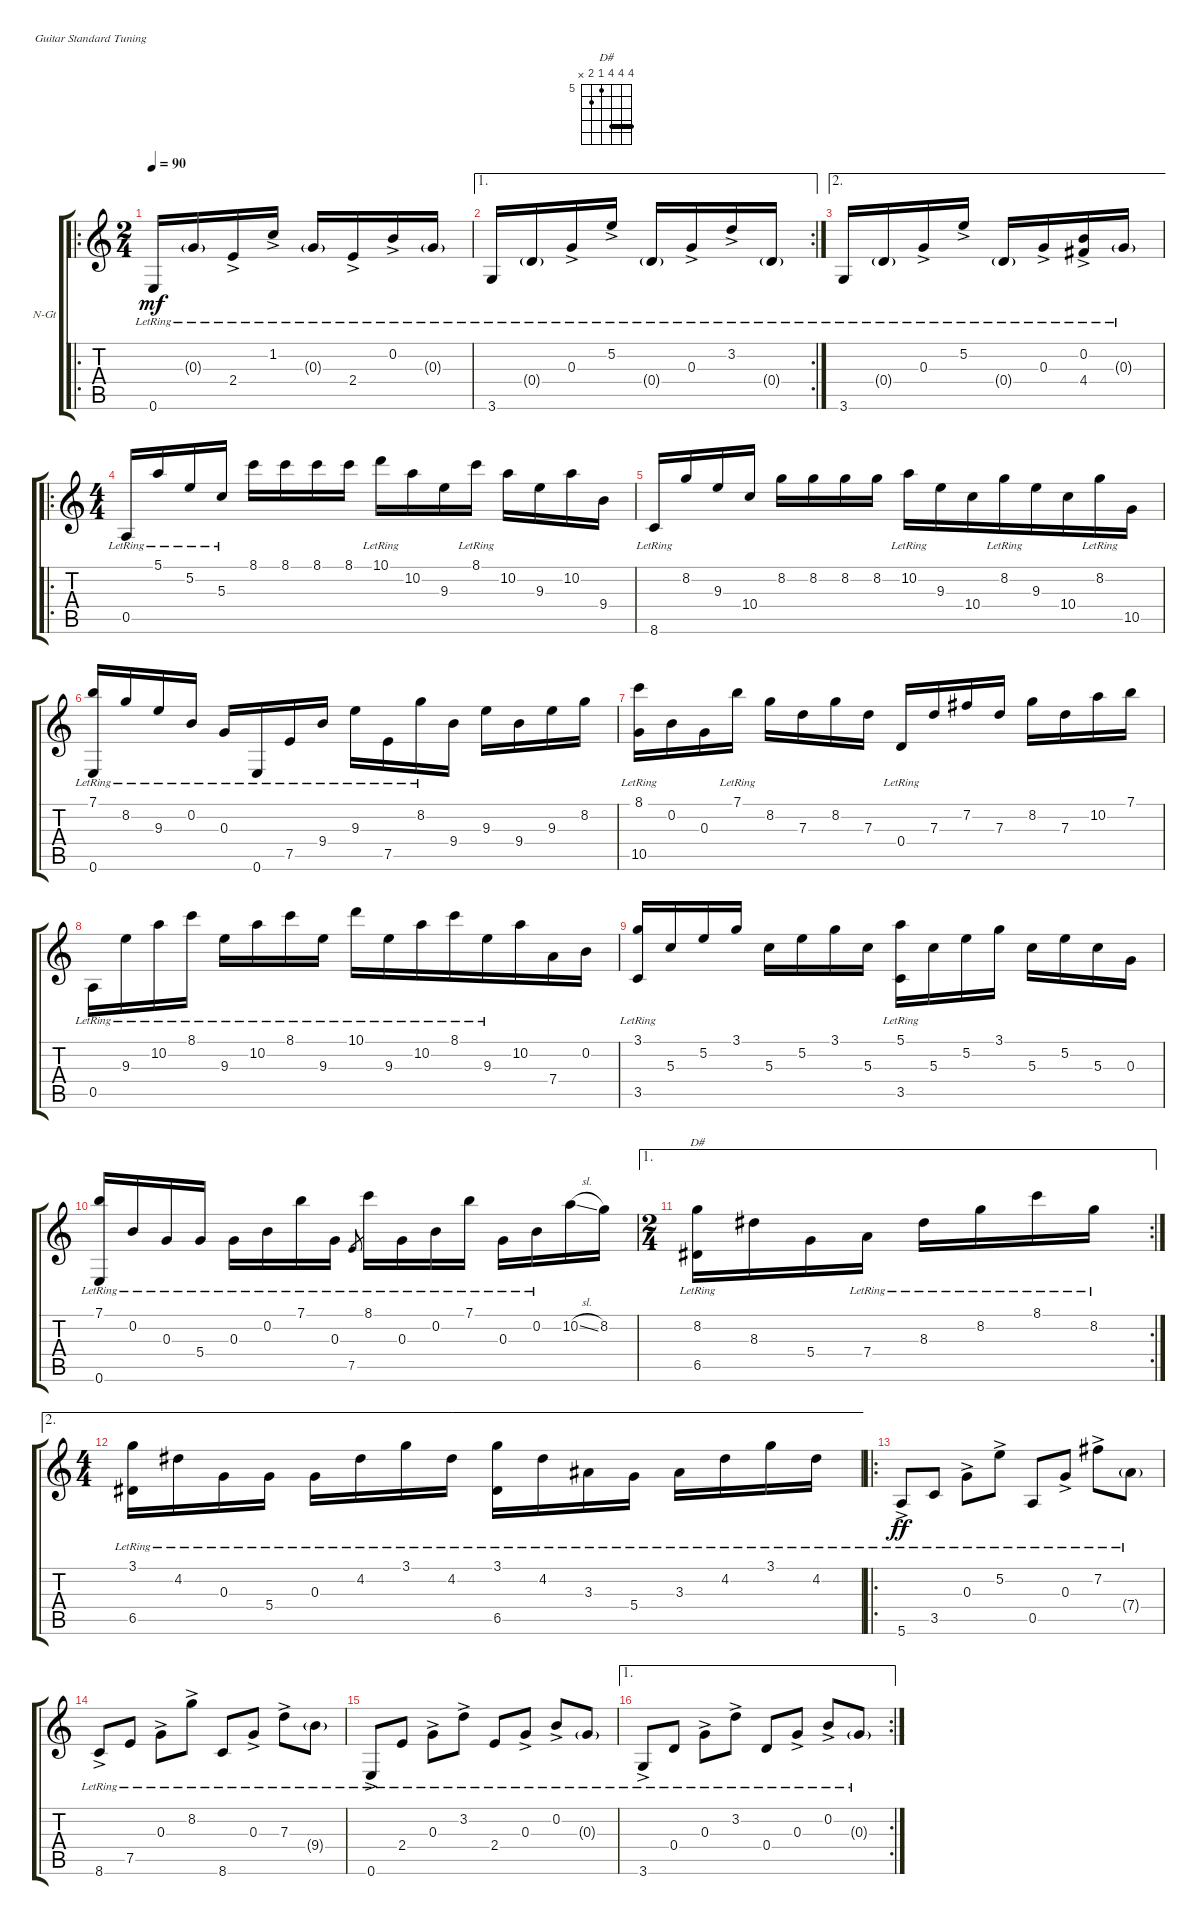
\defaultSystemsLayout 4
\bracketExtendMode groupsimilarinstruments
\firstSystemTrackNameOrientation horizontal
\otherSystemsTrackNameOrientation horizontal
\track ("Nylon Guitar" "N-Gt") {instrument acousticguitarnylon}
\staff {score tabs}
\tuning (E4 B3 G3 D3 A2 E2)
\chord ("D#" 8 8 8 5 6 x) {firstfret 5 barre (8 8)}
\ro
\ts (2 4)
\tempo 90
\clef g2
\ks c
0.6{lr}.16{dy mf} 0.3{g lr}.16 2.4{ac lr}.16 1.2{ac lr}.16 0.3{g lr}.16 2.4{ac lr}.16 0.2{ac lr}.16 0.3{g lr}.16 |
\ae 1
\rc 2
3.6{lr}.16 0.4{g lr}.16 0.3{ac lr}.16 5.2{ac lr}.16 0.4{g lr}.16 0.3{ac lr}.16 3.2{ac lr}.16 0.4{g lr}.16 |
\ae 2
3.6{lr}.16 0.4{g lr}.16 0.3{ac lr}.16 5.2{ac lr}.16 0.4{g lr}.16 0.3{ac lr}.16 (4.4{ac lr} 0.2{ac lr}).16 0.3{g lr}.16 |
\ro
\ts (4 4)
0.5{lr}.16 5.1{lr}.16 5.2{lr}.16 5.3{lr}.16 8.1.16 8.1.16 8.1.16 8.1.16 10.1{lr}.16 10.2.16 9.3.16 8.1{lr}.16 10.2.16 9.3.16 10.2.16 9.4.16 |
8.6{lr}.16 8.2.16 9.3.16 10.4.16 8.2.16 8.2.16 8.2.16 8.2.16 10.2{lr}.16{beam merge} 9.3.16{beam merge} 10.4.16{beam merge} 8.2{lr}.16{beam merge} 9.3.16{beam merge} 10.4.16{beam merge} 8.2{lr}.16{beam merge} 10.5.16 |
(0.6{lr} 7.1{lr}).16 8.2{lr}.16 9.3{lr}.16 0.2{lr}.16 0.3{lr}.16 0.6{lr}.16 7.5{lr}.16 9.4{lr}.16 9.3{lr}.16 7.5{lr}.16 8.2{lr}.16 9.4.16 9.3.16 9.4.16 9.3.16 8.2.16 |
(8.1{lr} 10.5{lr}).16 0.2.16 0.3.16 7.1{lr}.16 8.2.16 7.3.16 8.2.16 7.3.16 0.4{lr}.16 7.3.16 7.2.16 7.3.16 8.2.16 7.3.16 10.2.16 7.1.16 |
0.5{lr}.16 9.3{lr}.16 10.2{lr}.16 8.1{lr}.16 9.3{lr}.16 10.2{lr}.16 8.1{lr}.16 9.3{lr}.16 10.1{lr}.16{beam merge} 9.3{lr}.16{beam merge} 10.2{lr}.16{beam merge} 8.1{lr}.16{beam merge} 9.3{lr}.16{beam merge} 10.2.16{beam merge} 7.4.16 0.2.16 |
(3.5{lr} 3.1{lr}).16 5.3.16 5.2.16 3.1.16 5.3.16 5.2.16 3.1.16 5.3.16 (5.1{lr} 3.5{lr}).16 5.3.16 5.2.16 3.1.16 5.3.16 5.2.16 5.3.16 0.3.16 |
(0.6{lr} 7.1{lr}).16 0.2{lr}.16 0.3{lr}.16 5.4{lr}.16 0.3{lr}.16 0.2{lr}.16 7.1{lr}.16 0.3{lr}.16 7.5{lr}.8{gr} 8.1{lr}.16 0.3{lr}.16 0.2{lr}.16 7.1{lr}.16 0.3{lr}.16 0.2{lr}.16 10.2{sl}.16 8.2.16 |
\ae 1
\rc 2
\ts (2 4)
(6.5{lr} 8.2).16{ch "D#"} 8.3.16 5.4.16 7.4{lr}.16 8.3{lr}.16 8.2{lr}.16 8.1{lr}.16 8.2{lr}.16 |
\ae 2
\ts (4 4)
(6.5{lr} 3.1{lr}).16 4.2{lr}.16 0.3{lr}.16 5.4{lr}.16 0.3{lr}.16 4.2{lr}.16 3.1{lr}.16 4.2{lr}.16 (6.5{lr} 3.1{lr}).16 4.2{lr}.16 3.3{lr}.16 5.4{lr}.16 3.3{lr}.16 4.2{lr}.16 3.1{lr}.16 4.2{lr}.16 |
\ro
5.6{ac lr}.8{dy ff} 3.5{lr}.8 0.3{ac lr}.8 5.2{ac lr}.8 0.5{lr}.8 0.3{ac lr}.8 7.2{ac lr}.8 7.4{g lr}.8 |
8.6{ac lr}.8 7.5{lr}.8 0.3{ac lr}.8 8.2{ac lr}.8 8.6{lr}.8 0.3{ac lr}.8 7.3{ac lr}.8 9.4{g lr}.8 |
0.6{ac lr}.8 2.4{lr}.8 0.3{ac lr}.8 3.2{ac lr}.8 2.4{lr}.8 0.3{ac lr}.8 0.2{ac lr}.8 0.3{g lr}.8 |
\ae 1
\rc 2
3.6{ac lr}.8 0.4{lr}.8 0.3{ac lr}.8 3.2{ac lr}.8 0.4{lr}.8 0.3{ac lr}.8 0.2{ac lr}.8 0.3{g lr}.8
